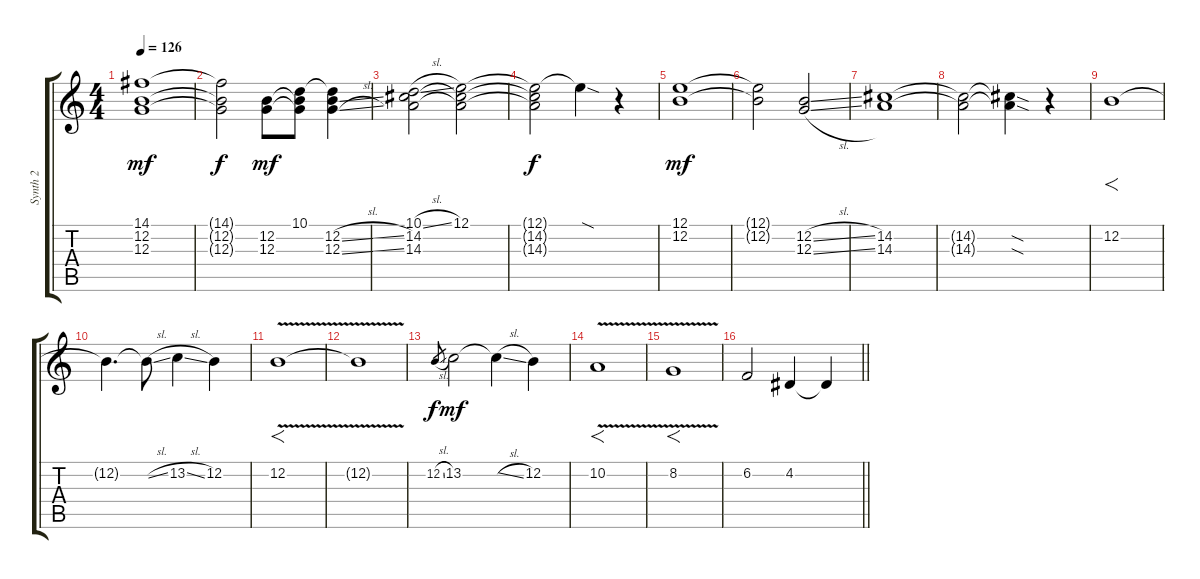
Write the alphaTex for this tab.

\track ("Synth 2" "Synth 2") {instrument pad2warm}
\staff {score tabs}
\tuning (E4 B3 G3 D3 A2 E2) {hide}
\ts (4 4)
\tempo 126
\clef g2
\ks c
(14.1 12.2 12.3).1{dy mf} |
(14.1{t} 12.2{t} 12.3{t}).2{dy f} (12.2 12.3).8{dy mf} (10.1 12.2{t} 12.3{t}).8 (10.1{t} 12.2{sl} 12.3{sl}).4 |
(10.1{sl} 14.2 14.3).2 (12.1 14.2{t} 14.3{t}).2 |
(12.1{t} 14.2{t} 14.3{t}).2{dy f} 12.1{sod t}.4 r.4 |
(12.1 12.2).1{dy mf} |
(12.1{t} 12.2{t}).2 (12.2{sl} 12.3{sl}).2 |
(14.2 14.3).1 |
(14.2{t} 14.3{t}).2 (14.2{sod t} 14.3{sod t}).4 r.4 |
12.2.1{f} |
12.2{t}.4{d} 12.2{sl t}.8 13.2{sl}.4 12.2.4 |
12.2{v}.1{f} |
12.2{t}.1 |
12.2{sl}.8{gr dy f} 13.2.2{dy mf} 13.2{sl t}.4 12.2.4 |
10.2{v}.1{f} |
8.2{v}.1{f} |
\barLineRight lightlight
6.2.2 4.2.4 4.2{sl t}.4
